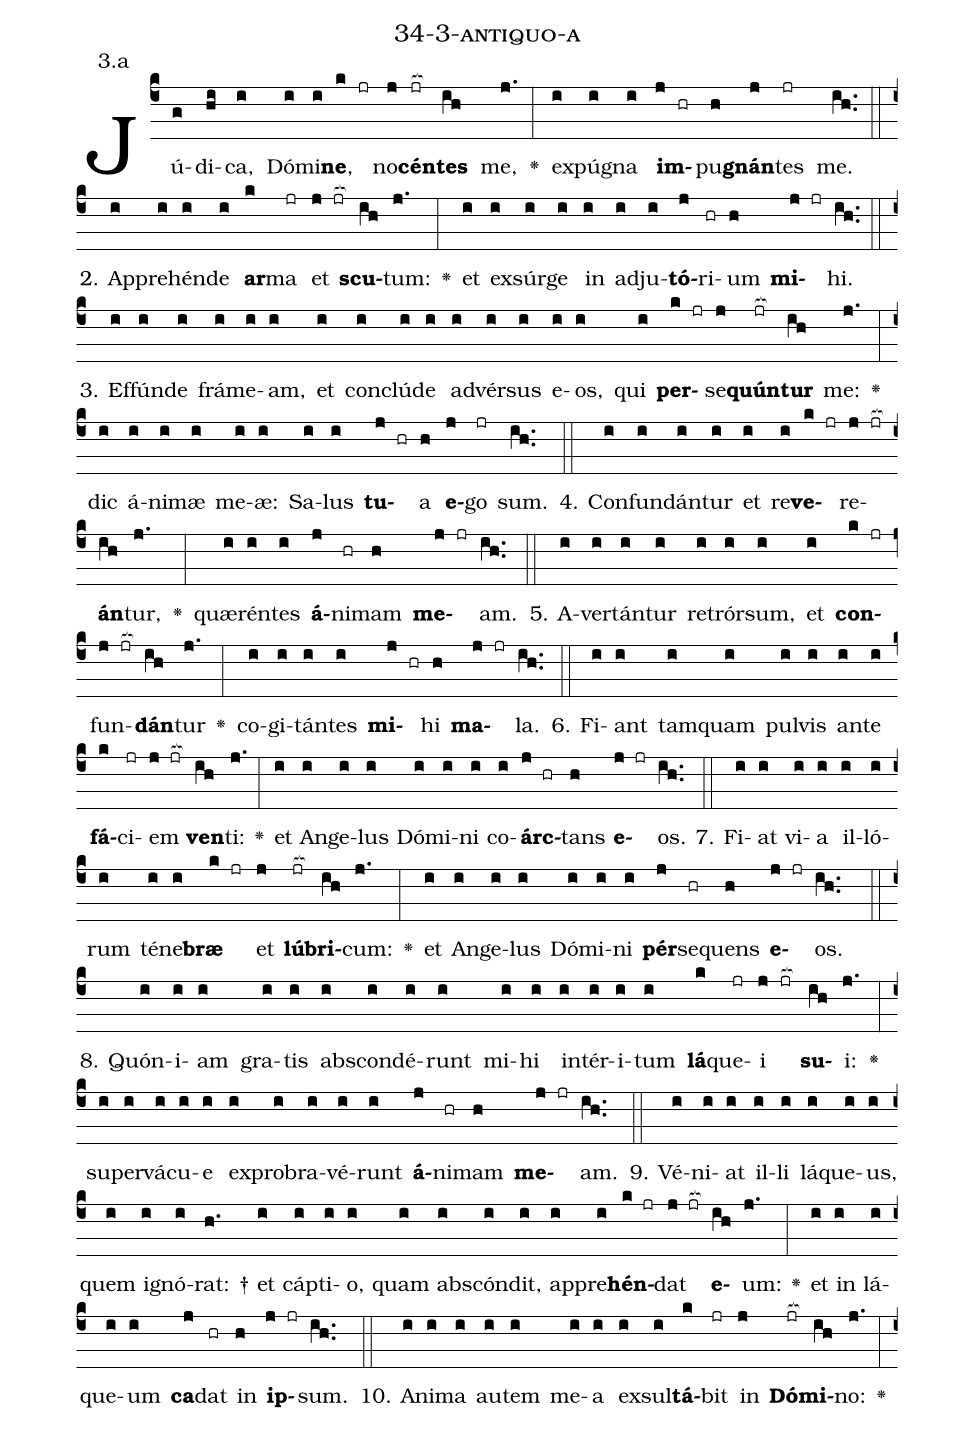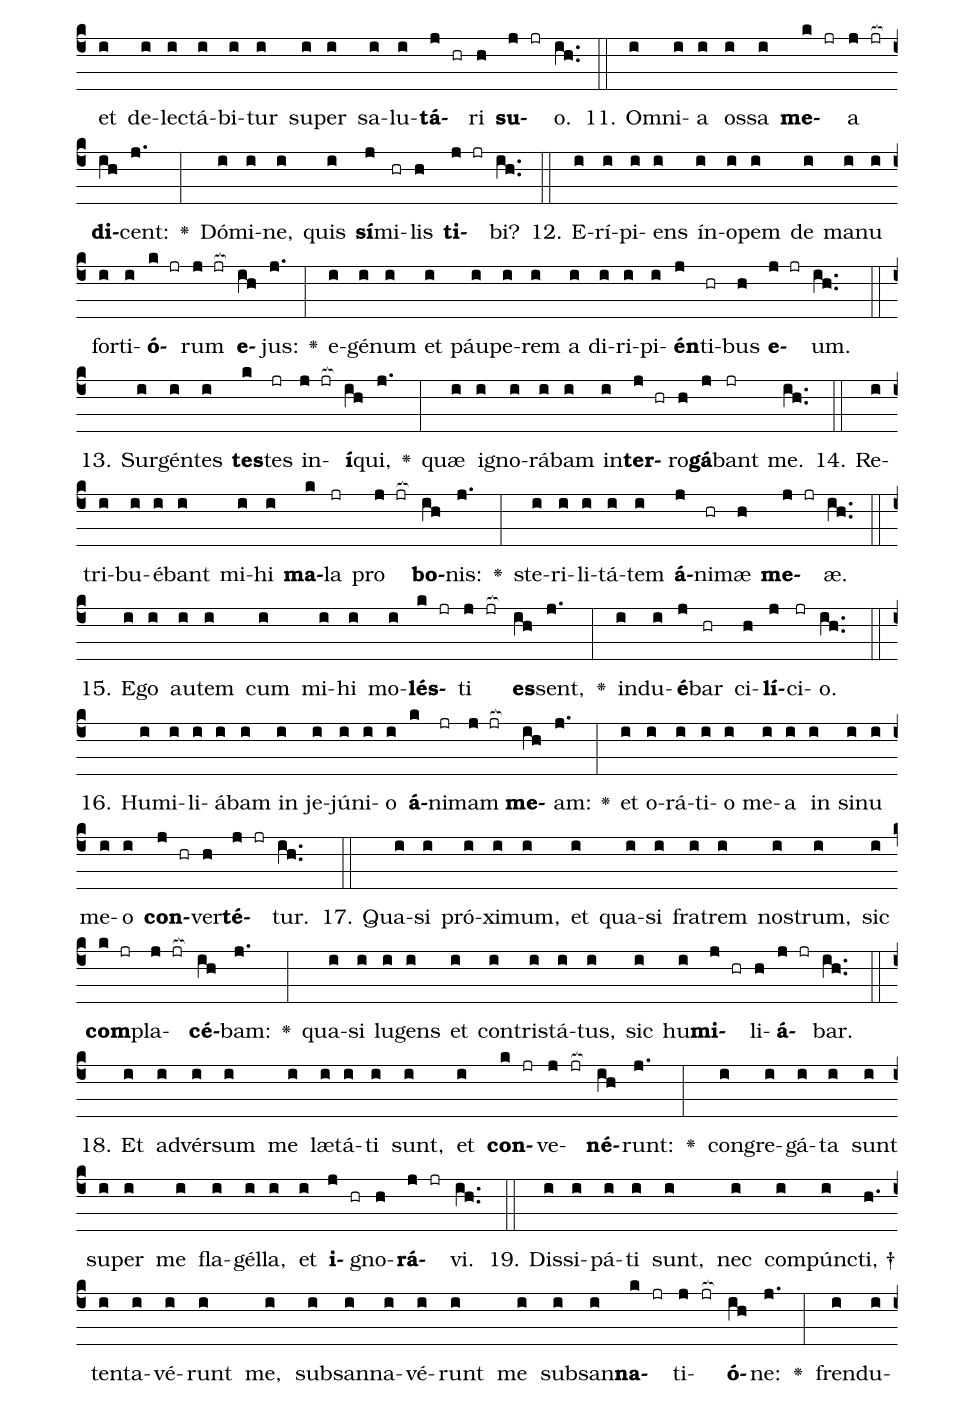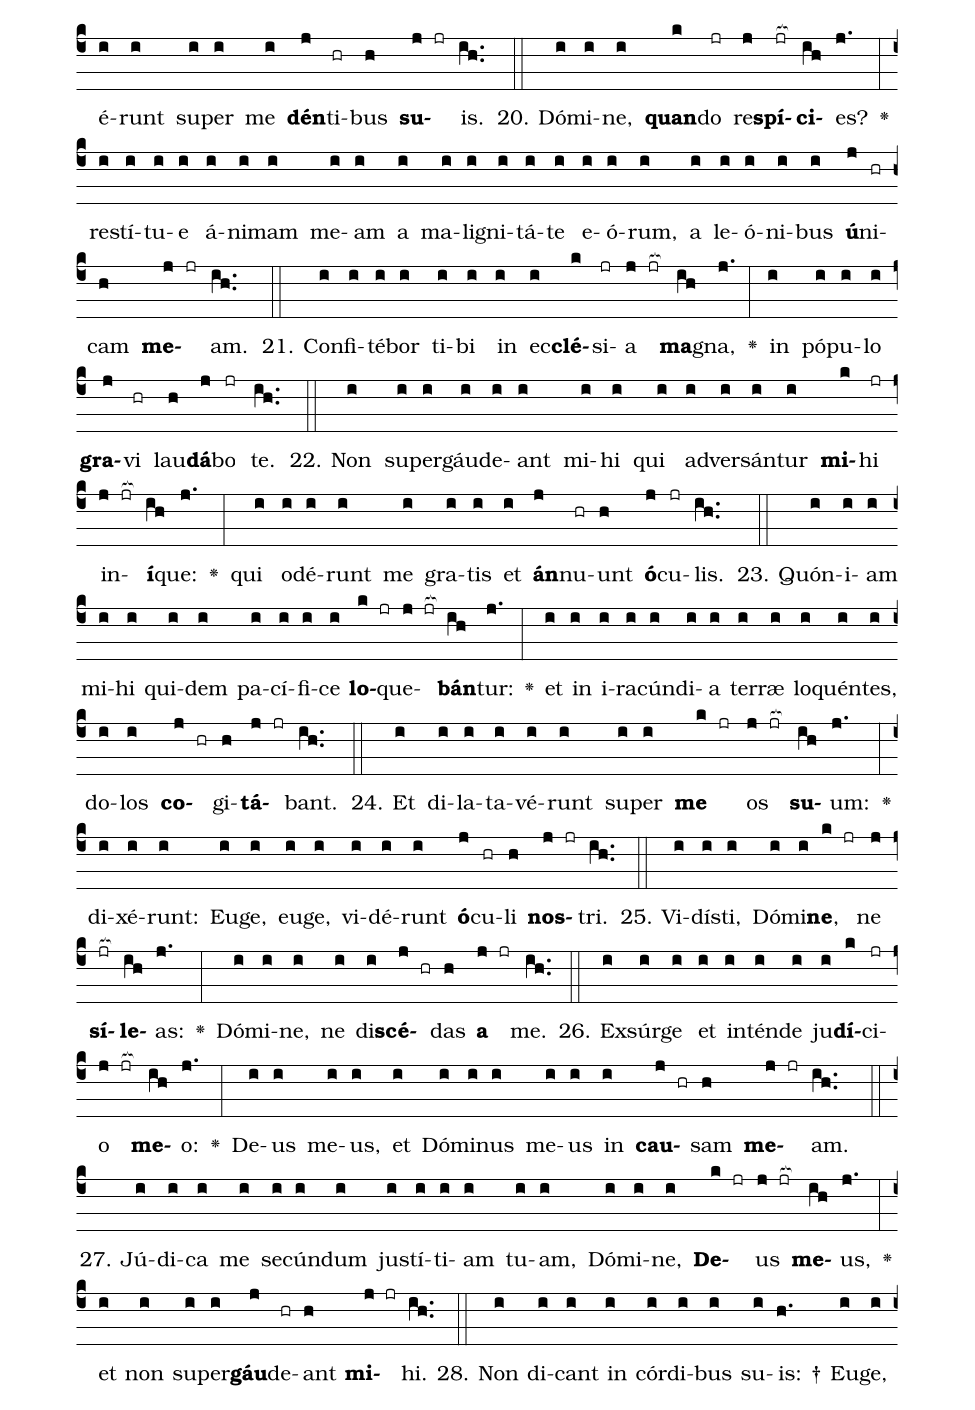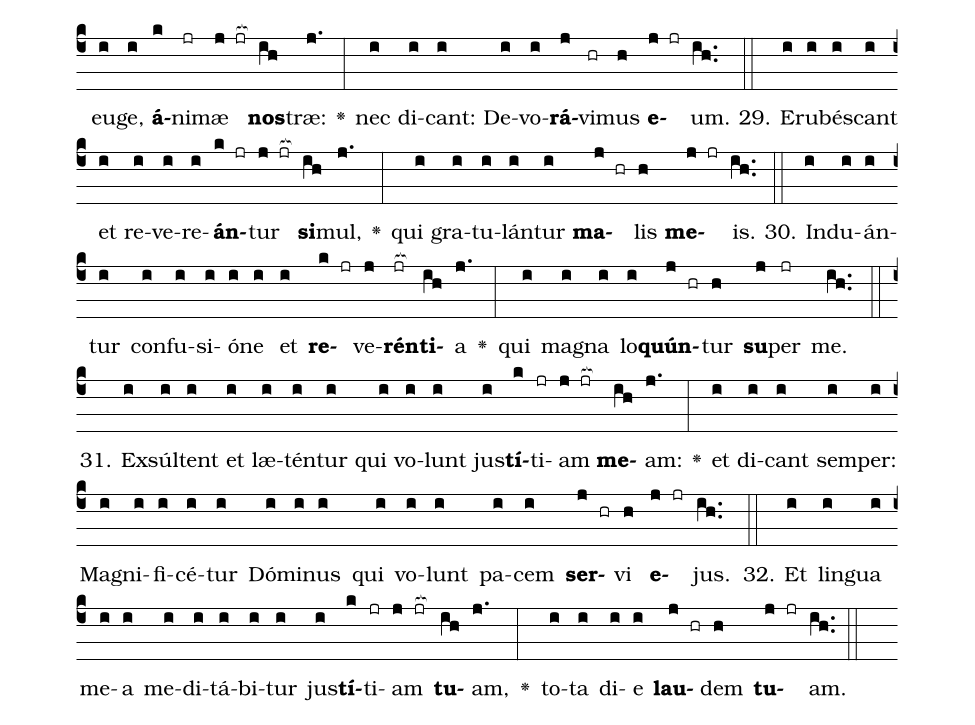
name: 34-3-antiquo-a;
annotation: 3.a;
%%
(c4)Jú(g)di(hi)ca,(i) Dó(i)mi(i)<b>ne</b>,(k jr) no(j)<b>cén</b>(jr[ocb:1{])<b>tes</b>(ih[ocb:0}]) me,(j.) <v>\greheightstar</v>(:) ex(i)pú(i)gna(i) <b>im</b>(j hr)pu(h)<b>gnán</b>(j)tes(jr) me.(ih..) (::)
2. Ap(i)pre(i)hén(i)de(i) <b>ar</b>(k)ma(jr) et(j jr[ocb:1{]) <b>scu</b>(ih[ocb:0}])tum:(j.) <v>\greheightstar</v>(:) et(i) ex(i)súr(i)ge(i) in(i) ad(i)ju(i)<b>tó</b>(j)ri(hr)um(h) <b>mi</b>(j jr)hi.(ih..) (::)
3. Ef(i)fún(i)de(i) frá(i)me(i)am,(i) et(i) con(i)clú(i)de(i) ad(i)vér(i)sus(i) e(i)os,(i) qui(i) <b>per</b>(k jr)se(j)<b>quún</b>(jr[ocb:1{])<b>tur</b>(ih[ocb:0}]) me:(j.) <v>\greheightstar</v>(:) dic(i) á(i)ni(i)mæ(i) me(i)æ:(i) Sa(i)lus(i) <b>tu</b>(j hr)a(h) <b>e</b>(j)go(jr) sum.(ih..) (::)
4. Con(i)fun(i)dán(i)tur(i) et(i) re(i)<b>ve</b>(k jr)re(j jr[ocb:1{])<b>án</b>(ih[ocb:0}])tur,(j.) <v>\greheightstar</v>(:) quæ(i)rén(i)tes(i) <b>á</b>(j)ni(hr)mam(h) <b>me</b>(j jr)am.(ih..) (::)
5. A(i)ver(i)tán(i)tur(i) re(i)trór(i)sum,(i) et(i) <b>con</b>(k jr)fun(j jr[ocb:1{])<b>dán</b>(ih[ocb:0}])tur(j.) <v>\greheightstar</v>(:) co(i)gi(i)tán(i)tes(i) <b>mi</b>(j hr)hi(h) <b>ma</b>(j jr)la.(ih..) (::)
6. Fi(i)ant(i) tam(i)quam(i) pul(i)vis(i) an(i)te(i) <b>fá</b>(k)ci(jr)em(j jr[ocb:1{]) <b>ven</b>(ih[ocb:0}])ti:(j.) <v>\greheightstar</v>(:) et(i) An(i)ge(i)lus(i) Dó(i)mi(i)ni(i) co(i)<b>árc</b>(j hr)tans(h) <b>e</b>(j jr)os.(ih..) (::)
7. Fi(i)at(i) vi(i)a(i) il(i)ló(i)rum(i) té(i)ne(i)<b>bræ</b>(k jr) et(j) <b>lú</b>(jr[ocb:1{])<b>bri</b>(ih[ocb:0}])cum:(j.) <v>\greheightstar</v>(:) et(i) An(i)ge(i)lus(i) Dó(i)mi(i)ni(i) <b>pér</b>(j)se(hr)quens(h) <b>e</b>(j jr)os.(ih..) (::)
8. Quón(i)i(i)am(i) gra(i)tis(i) abs(i)con(i)dé(i)runt(i) mi(i)hi(i) in(i)tér(i)i(i)tum(i) <b>lá</b>(k)que(jr)i(j jr[ocb:1{]) <b>su</b>(ih[ocb:0}])i:(j.) <v>\greheightstar</v>(:) su(i)per(i)vá(i)cu(i)e(i) ex(i)pro(i)bra(i)vé(i)runt(i) <b>á</b>(j)ni(hr)mam(h) <b>me</b>(j jr)am.(ih..) (::)
9. Vé(i)ni(i)at(i) il(i)li(i) lá(i)que(i)us,(i) quem(i) i(i)gnó(i)rat: †(h.) et(i) cáp(i)ti(i)o,(i) quam(i) abs(i)cón(i)dit,(i) ap(i)pre(i)<b>hén</b>(k jr)dat(j jr[ocb:1{]) <b>e</b>(ih[ocb:0}])um:(j.) <v>\greheightstar</v>(:) et(i) in(i) lá(i)que(i)um(i) <b>ca</b>(j)dat(hr) in(h) <b>ip</b>(j jr)sum.(ih..) (::)
10. A(i)ni(i)ma(i) au(i)tem(i) me(i)a(i) ex(i)sul(i)<b>tá</b>(k)bit(jr) in(j) <b>Dó</b>(jr[ocb:1{])<b>mi</b>(ih[ocb:0}])no:(j.) <v>\greheightstar</v>(:) et(i) de(i)lec(i)tá(i)bi(i)tur(i) su(i)per(i) sa(i)lu(i)<b>tá</b>(j hr)ri(h) <b>su</b>(j jr)o.(ih..) (::)
11. Om(i)ni(i)a(i) os(i)sa(i) <b>me</b>(k jr)a(j jr[ocb:1{]) <b>di</b>(ih[ocb:0}])cent:(j.) <v>\greheightstar</v>(:) Dó(i)mi(i)ne,(i) quis(i) <b>sí</b>(j)mi(hr)lis(h) <b>ti</b>(j jr)bi?(ih..) (::)
12. E(i)rí(i)pi(i)ens(i) ín(i)o(i)pem(i) de(i) ma(i)nu(i) for(i)ti(i)<b>ó</b>(k jr)rum(j jr[ocb:1{]) <b>e</b>(ih[ocb:0}])jus:(j.) <v>\greheightstar</v>(:) e(i)gé(i)num(i) et(i) páu(i)pe(i)rem(i) a(i) di(i)ri(i)pi(i)<b>én</b>(j)ti(hr)bus(h) <b>e</b>(j jr)um.(ih..) (::)
13. Sur(i)gén(i)tes(i) <b>tes</b>(k)tes(jr) in(j jr[ocb:1{])<b>í</b>(ih[ocb:0}])qui,(j.) <v>\greheightstar</v>(:) quæ(i) i(i)gno(i)rá(i)bam(i) in(i)<b>ter</b>(j hr)ro(h)<b>gá</b>(j)bant(jr) me.(ih..) (::)
14. Re(i)tri(i)bu(i)é(i)bant(i) mi(i)hi(i) <b>ma</b>(k)la(jr) pro(j jr[ocb:1{]) <b>bo</b>(ih[ocb:0}])nis:(j.) <v>\greheightstar</v>(:) ste(i)ri(i)li(i)tá(i)tem(i) <b>á</b>(j)ni(hr)mæ(h) <b>me</b>(j jr)æ.(ih..) (::)
15. E(i)go(i) au(i)tem(i) cum(i) mi(i)hi(i) mo(i)<b>lés</b>(k jr)ti(j jr[ocb:1{]) <b>es</b>(ih[ocb:0}])sent,(j.) <v>\greheightstar</v>(:) ind(i)u(i)<b>é</b>(j)bar(hr) ci(h)<b>lí</b>(j)ci(jr)o.(ih..) (::)
16. Hu(i)mi(i)li(i)á(i)bam(i) in(i) je(i)jú(i)ni(i)o(i) <b>á</b>(k)ni(jr)mam(j jr[ocb:1{]) <b>me</b>(ih[ocb:0}])am:(j.) <v>\greheightstar</v>(:) et(i) o(i)rá(i)ti(i)o(i) me(i)a(i) in(i) si(i)nu(i) me(i)o(i) <b>con</b>(j hr)ver(h)<b>té</b>(j jr)tur.(ih..) (::)
17. Qua(i)si(i) pró(i)xi(i)mum,(i) et(i) qua(i)si(i) fra(i)trem(i) nos(i)trum,(i) sic(i) <b>com</b>(k jr)pla(j jr[ocb:1{])<b>cé</b>(ih[ocb:0}])bam:(j.) <v>\greheightstar</v>(:) qua(i)si(i) lu(i)gens(i) et(i) con(i)tris(i)tá(i)tus,(i) sic(i) hu(i)<b>mi</b>(j hr)li(h)<b>á</b>(j jr)bar.(ih..) (::)
18. Et(i) ad(i)vér(i)sum(i) me(i) læ(i)tá(i)ti(i) sunt,(i) et(i) <b>con</b>(k jr)ve(j jr[ocb:1{])<b>né</b>(ih[ocb:0}])runt:(j.) <v>\greheightstar</v>(:) con(i)gre(i)gá(i)ta(i) sunt(i) su(i)per(i) me(i) fla(i)gél(i)la,(i) et(i) <b>i</b>(j hr)gno(h)<b>rá</b>(j jr)vi.(ih..) (::)
19. Dis(i)si(i)pá(i)ti(i) sunt,(i) nec(i) com(i)púnc(i)ti, †(h.) ten(i)ta(i)vé(i)runt(i) me,(i) sub(i)san(i)na(i)vé(i)runt(i) me(i) sub(i)san(i)<b>na</b>(k jr)ti(j jr[ocb:1{])<b>ó</b>(ih[ocb:0}])ne:(j.) <v>\greheightstar</v>(:) fren(i)du(i)é(i)runt(i) su(i)per(i) me(i) <b>dén</b>(j)ti(hr)bus(h) <b>su</b>(j jr)is.(ih..) (::)
20. Dó(i)mi(i)ne,(i) <b>quan</b>(k)do(jr) re(j)<b>spí</b>(jr[ocb:1{])<b>ci</b>(ih[ocb:0}])es?(j.) <v>\greheightstar</v>(:) re(i)stí(i)tu(i)e(i) á(i)ni(i)mam(i) me(i)am(i) a(i) ma(i)li(i)gni(i)tá(i)te(i) e(i)ó(i)rum,(i) a(i) le(i)ó(i)ni(i)bus(i) <b>ú</b>(j)ni(hr)cam(h) <b>me</b>(j jr)am.(ih..) (::)
21. Con(i)fi(i)té(i)bor(i) ti(i)bi(i) in(i) ec(i)<b>clé</b>(k)si(jr)a(j jr[ocb:1{]) <b>ma</b>(ih[ocb:0}])gna,(j.) <v>\greheightstar</v>(:) in(i) pó(i)pu(i)lo(i) <b>gra</b>(j)vi(hr) lau(h)<b>dá</b>(j)bo(jr) te.(ih..) (::)
22. Non(i) su(i)per(i)gáu(i)de(i)ant(i) mi(i)hi(i) qui(i) ad(i)ver(i)sán(i)tur(i) <b>mi</b>(k)hi(jr) in(j jr[ocb:1{])<b>í</b>(ih[ocb:0}])que:(j.) <v>\greheightstar</v>(:) qui(i) o(i)dé(i)runt(i) me(i) gra(i)tis(i) et(i) <b>án</b>(j)nu(hr)unt(h) <b>ó</b>(j)cu(jr)lis.(ih..) (::)
23. Quón(i)i(i)am(i) mi(i)hi(i) qui(i)dem(i) pa(i)cí(i)fi(i)ce(i) <b>lo</b>(k jr)que(j jr[ocb:1{])<b>bán</b>(ih[ocb:0}])tur:(j.) <v>\greheightstar</v>(:) et(i) in(i) i(i)ra(i)cún(i)di(i)a(i) ter(i)ræ(i) lo(i)quén(i)tes,(i) do(i)los(i) <b>co</b>(j hr)gi(h)<b>tá</b>(j jr)bant.(ih..) (::)
24. Et(i) di(i)la(i)ta(i)vé(i)runt(i) su(i)per(i) <b>me</b>(k jr) os(j jr[ocb:1{]) <b>su</b>(ih[ocb:0}])um:(j.) <v>\greheightstar</v>(:) di(i)xé(i)runt:(i) Eu(i)ge,(i) eu(i)ge,(i) vi(i)dé(i)runt(i) <b>ó</b>(j)cu(hr)li(h) <b>nos</b>(j jr)tri.(ih..) (::)
25. Vi(i)dís(i)ti,(i) Dó(i)mi(i)<b>ne</b>,(k jr) ne(j) <b>sí</b>(jr[ocb:1{])<b>le</b>(ih[ocb:0}])as:(j.) <v>\greheightstar</v>(:) Dó(i)mi(i)ne,(i) ne(i) di(i)<b>scé</b>(j hr)das(h) <b>a</b>(j jr) me.(ih..) (::)
26. Ex(i)súr(i)ge(i) et(i) in(i)tén(i)de(i) ju(i)<b>dí</b>(k)ci(jr)o(j jr[ocb:1{]) <b>me</b>(ih[ocb:0}])o:(j.) <v>\greheightstar</v>(:) De(i)us(i) me(i)us,(i) et(i) Dó(i)mi(i)nus(i) me(i)us(i) in(i) <b>cau</b>(j hr)sam(h) <b>me</b>(j jr)am.(ih..) (::)
27. Jú(i)di(i)ca(i) me(i) se(i)cún(i)dum(i) jus(i)tí(i)ti(i)am(i) tu(i)am,(i) Dó(i)mi(i)ne,(i) <b>De</b>(k jr)us(j jr[ocb:1{]) <b>me</b>(ih[ocb:0}])us,(j.) <v>\greheightstar</v>(:) et(i) non(i) su(i)per(i)<b>gáu</b>(j)de(hr)ant(h) <b>mi</b>(j jr)hi.(ih..) (::)
28. Non(i) di(i)cant(i) in(i) cór(i)di(i)bus(i) su(i)is: †(h.) Eu(i)ge,(i) eu(i)ge,(i) <b>á</b>(k)ni(jr)mæ(j jr[ocb:1{]) <b>nos</b>(ih[ocb:0}])træ:(j.) <v>\greheightstar</v>(:) nec(i) di(i)cant:(i) De(i)vo(i)<b>rá</b>(j)vi(hr)mus(h) <b>e</b>(j jr)um.(ih..) (::)
29. E(i)ru(i)bés(i)cant(i) et(i) re(i)ve(i)re(i)<b>án</b>(k jr)tur(j jr[ocb:1{]) <b>si</b>(ih[ocb:0}])mul,(j.) <v>\greheightstar</v>(:) qui(i) gra(i)tu(i)lán(i)tur(i) <b>ma</b>(j hr)lis(h) <b>me</b>(j jr)is.(ih..) (::)
30. Ind(i)u(i)án(i)tur(i) con(i)fu(i)si(i)ó(i)ne(i) et(i) <b>re</b>(k jr)ve(j)<b>rén</b>(jr[ocb:1{])<b>ti</b>(ih[ocb:0}])a(j.) <v>\greheightstar</v>(:) qui(i) ma(i)gna(i) lo(i)<b>quún</b>(j hr)tur(h) <b>su</b>(j)per(jr) me.(ih..) (::)
31. Ex(i)súl(i)tent(i) et(i) læ(i)tén(i)tur(i) qui(i) vo(i)lunt(i) jus(i)<b>tí</b>(k)ti(jr)am(j jr[ocb:1{]) <b>me</b>(ih[ocb:0}])am:(j.) <v>\greheightstar</v>(:) et(i) di(i)cant(i) sem(i)per:(i) Ma(i)gni(i)fi(i)cé(i)tur(i) Dó(i)mi(i)nus(i) qui(i) vo(i)lunt(i) pa(i)cem(i) <b>ser</b>(j hr)vi(h) <b>e</b>(j jr)jus.(ih..) (::)
32. Et(i) lin(i)gua(i) me(i)a(i) me(i)di(i)tá(i)bi(i)tur(i) jus(i)<b>tí</b>(k)ti(jr)am(j jr[ocb:1{]) <b>tu</b>(ih[ocb:0}])am,(j.) <v>\greheightstar</v>(:) to(i)ta(i) di(i)e(i) <b>lau</b>(j hr)dem(h) <b>tu</b>(j jr)am.(ih..) (::)
